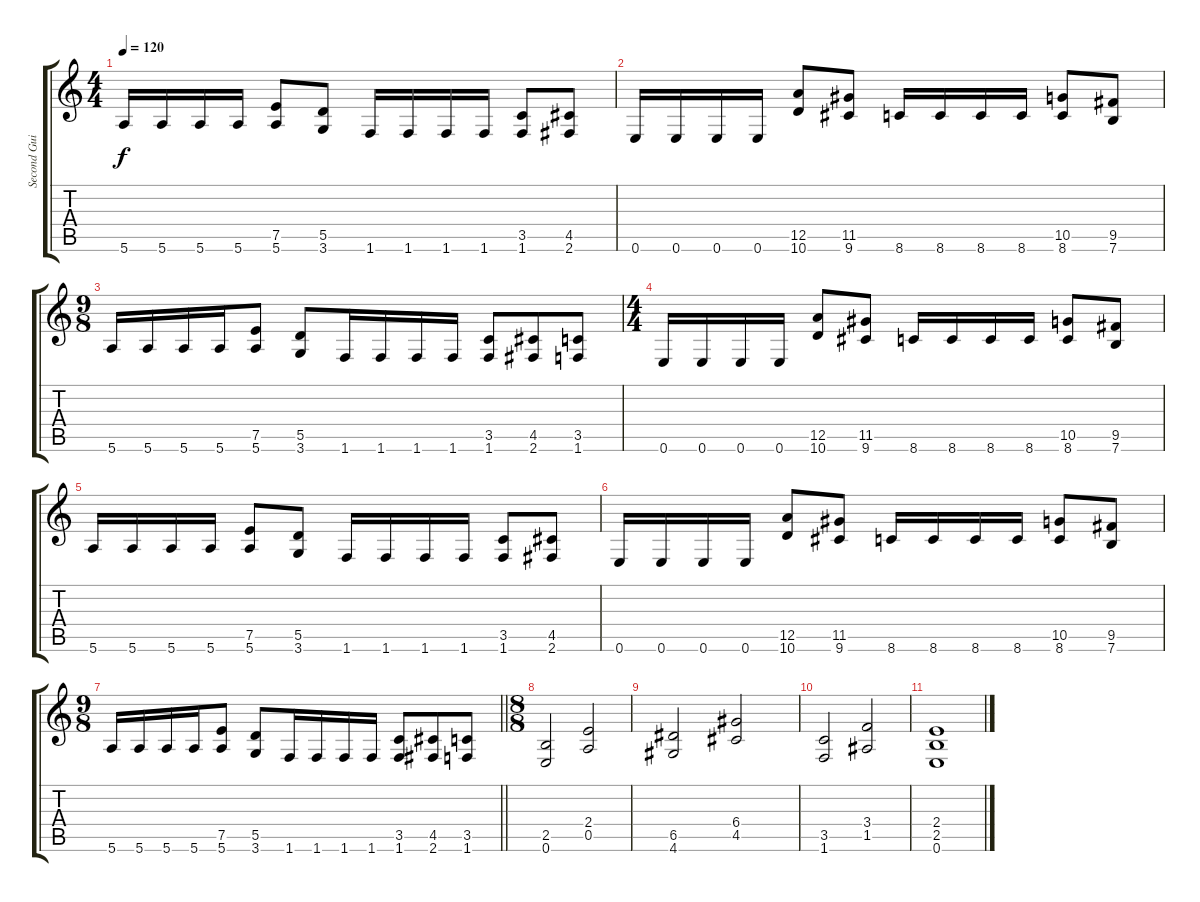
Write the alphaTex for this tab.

\track ("Second Guitar" "Second Gui") {instrument distortionguitar}
\staff {score tabs}
\tuning (E4 B3 G3 D3 A2 E2) {hide}
\ts (4 4)
\tempo 120
\clef g2
\ks c
5.6.16{dy f} 5.6.16 5.6.16 5.6.16 (7.5 5.6).8 (5.5 3.6).8 1.6.16 1.6.16 1.6.16 1.6.16 (3.5 1.6).8 (4.5 2.6).8 |
0.6.16 0.6.16 0.6.16 0.6.16 (12.5 10.6).8 (11.5 9.6).8 8.6.16 8.6.16 8.6.16 8.6.16 (10.5 8.6).8 (9.5 7.6).8 |
\ts (9 8)
5.6.16 5.6.16 5.6.16 5.6.16 (7.5 5.6).8 (5.5 3.6).8 1.6.16 1.6.16 1.6.16 1.6.16 (3.5 1.6).8 (4.5 2.6).8 (3.5 1.6).8 |
\ts (4 4)
0.6.16 0.6.16 0.6.16 0.6.16 (12.5 10.6).8 (11.5 9.6).8 8.6.16 8.6.16 8.6.16 8.6.16 (10.5 8.6).8 (9.5 7.6).8 |
5.6.16 5.6.16 5.6.16 5.6.16 (7.5 5.6).8 (5.5 3.6).8 1.6.16 1.6.16 1.6.16 1.6.16 (3.5 1.6).8 (4.5 2.6).8 |
0.6.16 0.6.16 0.6.16 0.6.16 (12.5 10.6).8 (11.5 9.6).8 8.6.16 8.6.16 8.6.16 8.6.16 (10.5 8.6).8 (9.5 7.6).8 |
\ts (9 8)
\barLineRight lightlight
5.6.16 5.6.16 5.6.16 5.6.16 (7.5 5.6).8 (5.5 3.6).8 1.6.16 1.6.16 1.6.16 1.6.16 (3.5 1.6).8 (4.5 2.6).8 (3.5 1.6).8 |
\ts (8 8)
(2.5 0.6).2 (2.4 0.5).2 |
(6.5 4.6).2 (6.4 4.5).2 |
(3.5 1.6).2 (3.4 1.5).2 |
(2.4 2.5 0.6).1
